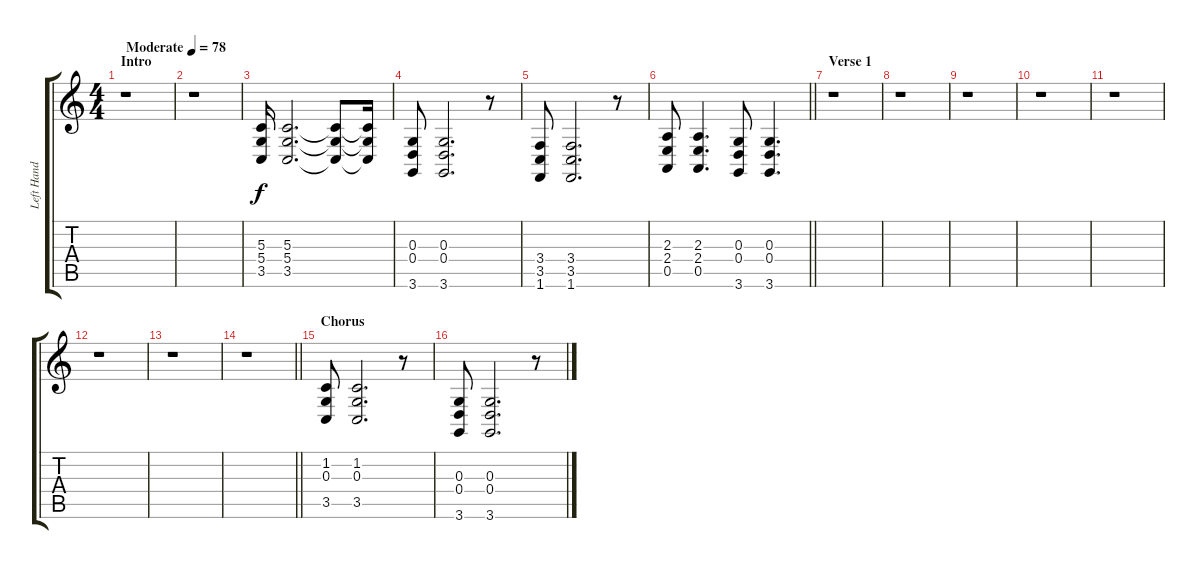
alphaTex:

\track ("Left Hand Piano - Nick" "Left Hand ") {instrument brightacousticpiano}
\staff {score tabs}
\tuning (E4 B3 G3 D3 A2 E2) {hide}
\ts (4 4)
\section ("" "Intro")
\tempo (78 "Moderate")
\clef g2
\ks c
r.1{dy f instrument brightacousticpiano} |
r.1 |
(5.3 5.4 3.5).16 (5.3 5.4 3.5).2{d} (5.3{t} 5.4{t} 3.5{t}).8 (5.3{t} 5.4{t} 3.5{t}).16 |
(0.3 0.4 3.6).8 (0.3 0.4 3.6).2{d} r.8 |
(3.4 3.5 1.6).8 (3.4 3.5 1.6).2{d} r.8 |
\barLineRight lightlight
(2.3 2.4 0.5).8 (2.3 2.4 0.5).4{d} (0.3 0.4 3.6).8 (0.3 0.4 3.6).4{d} |
\section ("" "Verse 1")
r.1 |
r.1 |
r.1 |
r.1 |
r.1 |
r.1 |
r.1 |
\barLineRight lightlight
r.1 |
\section ("" "Chorus")
(1.2 0.3 3.5).8 (1.2 0.3 3.5).2{d} r.8 |
(0.3 0.4 3.6).8 (0.3 0.4 3.6).2{d} r.8
